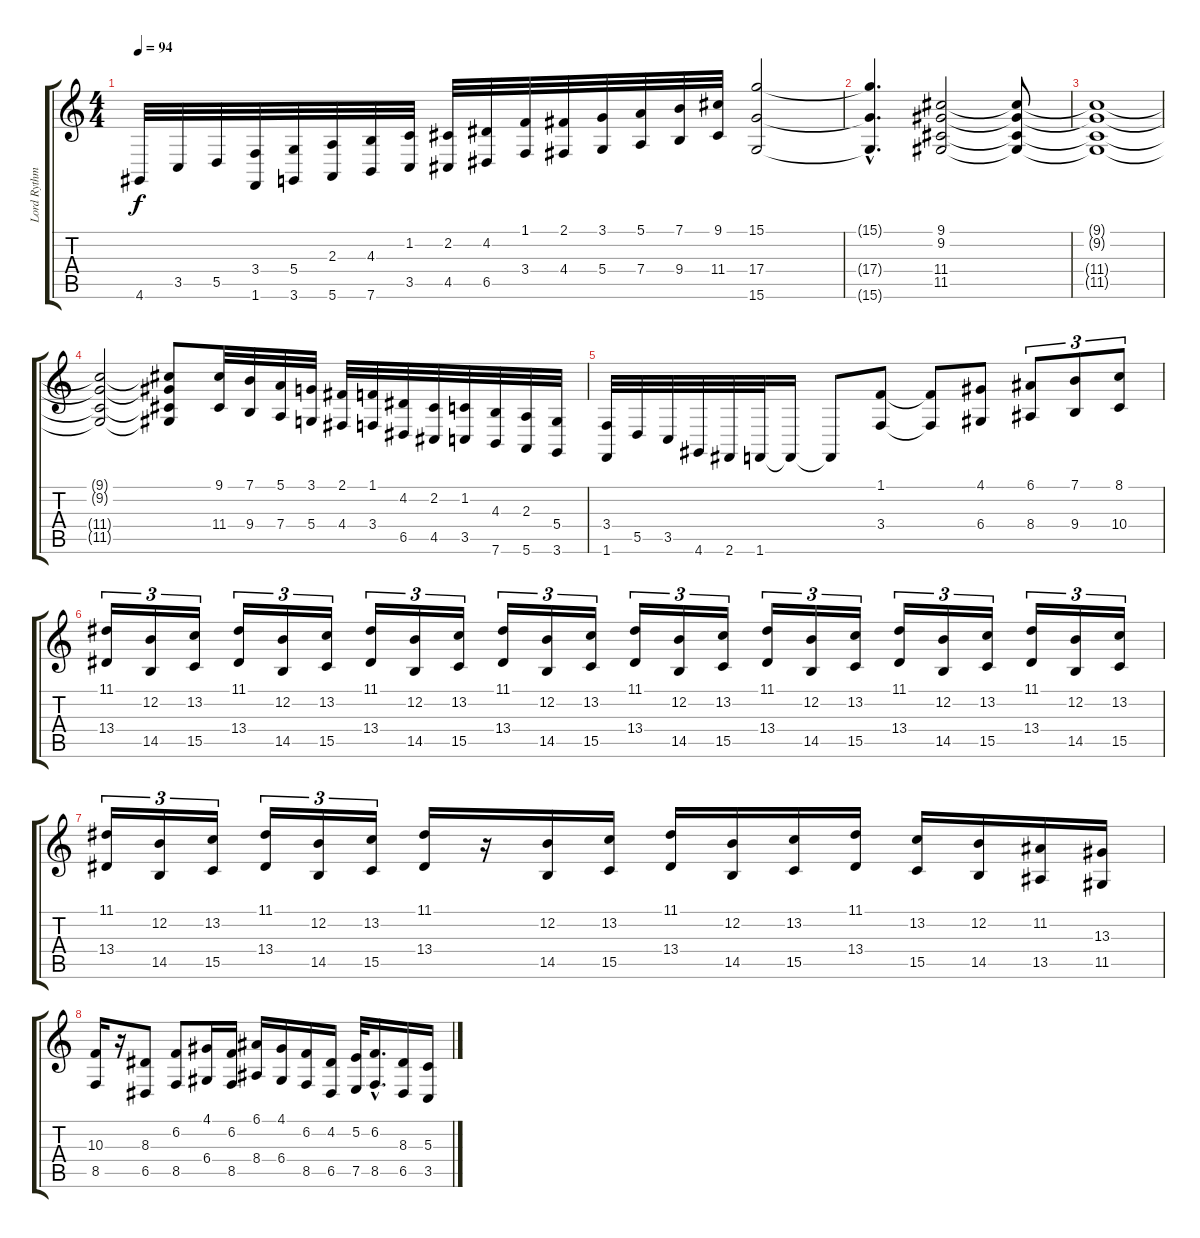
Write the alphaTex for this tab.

\track ("Lord Rythm" "Lord Rythm") {instrument rockorgan}
\staff {score tabs}
\tuning (E4 B3 G3 D3 A2 E2) {hide}
\ts (4 4)
\tempo 94
\clef g2
\ks c
4.6.32{dy f} 3.5.32 5.5.32 (3.4 1.6).32 (5.4 3.6).32 (2.3 5.6).32 (4.3 7.6).32 (1.2 3.5).32 (2.2 4.5).32 (4.2 6.5).32 (1.1 3.4).32 (2.1 4.4).32 (3.1 5.4).32 (5.1 7.4).32 (7.1 9.4).32 (9.1 11.4).32 (15.1 17.4 15.6).2 |
(15.1{hac t} 17.4{hac t} 15.6{hac t}).4{d} (9.1 9.2 11.4 11.5).2 (9.1{t} 9.2{t} 11.4{t} 11.5{t}).8 |
(9.1{t} 9.2{t} 11.4{t} 11.5{t}).1 |
(9.1{t} 9.2{t} 11.4{t} 11.5{t}).2 (9.1{t} 9.2{t} 11.4{t} 11.5{t}).8 (9.1 11.4).32 (7.1 9.4).32 (5.1 7.4).32 (3.1 5.4).32 (2.1 4.4).32 (1.1 3.4).32 (4.2 6.5).32 (2.2 4.5).32 (1.2 3.5).32 (4.3 7.6).32 (2.3 5.6).32 (5.4 3.6).32 |
(3.4 1.6).32 5.5.32 3.5.32 4.6.32 2.6.32 1.6.32 1.6{t}.16 1.6{t}.8 (1.1 3.4).8 (1.1{t} 3.4{t}).8 (4.1 6.4).8 (6.1 8.4).8{tu (3 2)} (7.1 9.4).8{tu (3 2)} (8.1 10.4).8{tu (3 2)} |
(11.1 13.4).16{tu (3 2)} (12.2 14.5).16{tu (3 2)} (13.2 15.5).16{tu (3 2)} (11.1 13.4).16{tu (3 2)} (12.2 14.5).16{tu (3 2)} (13.2 15.5).16{tu (3 2)} (11.1 13.4).16{tu (3 2)} (12.2 14.5).16{tu (3 2)} (13.2 15.5).16{tu (3 2)} (11.1 13.4).16{tu (3 2)} (12.2 14.5).16{tu (3 2)} (13.2 15.5).16{tu (3 2)} (11.1 13.4).16{tu (3 2)} (12.2 14.5).16{tu (3 2)} (13.2 15.5).16{tu (3 2)} (11.1 13.4).16{tu (3 2)} (12.2 14.5).16{tu (3 2)} (13.2 15.5).16{tu (3 2)} (11.1 13.4).16{tu (3 2)} (12.2 14.5).16{tu (3 2)} (13.2 15.5).16{tu (3 2)} (11.1 13.4).16{tu (3 2)} (12.2 14.5).16{tu (3 2)} (13.2 15.5).16{tu (3 2)} |
(11.1 13.4).16{tu (3 2)} (12.2 14.5).16{tu (3 2)} (13.2 15.5).16{tu (3 2)} (11.1 13.4).16{tu (3 2)} (12.2 14.5).16{tu (3 2)} (13.2 15.5).16{tu (3 2)} (11.1 13.4).16 r.16 (12.2 14.5).16 (13.2 15.5).16 (11.1 13.4).16 (12.2 14.5).16 (13.2 15.5).16 (11.1 13.4).16 (13.2 15.5).16 (12.2 14.5).16 (11.2 13.5).16 (13.3 11.5).16 |
(10.3 8.5).16 r.16 (8.3 6.5).8 (6.2 8.5).8 (4.1 6.4).16 (6.2 8.5).16 (6.1 8.4).16 (4.1 6.4).16 (6.2 8.5).16 (4.2 6.5).16 (5.2 7.5).32 (6.2{hac} 8.5{hac}).16{d} (8.3 6.5).16 (5.3 3.5).16
